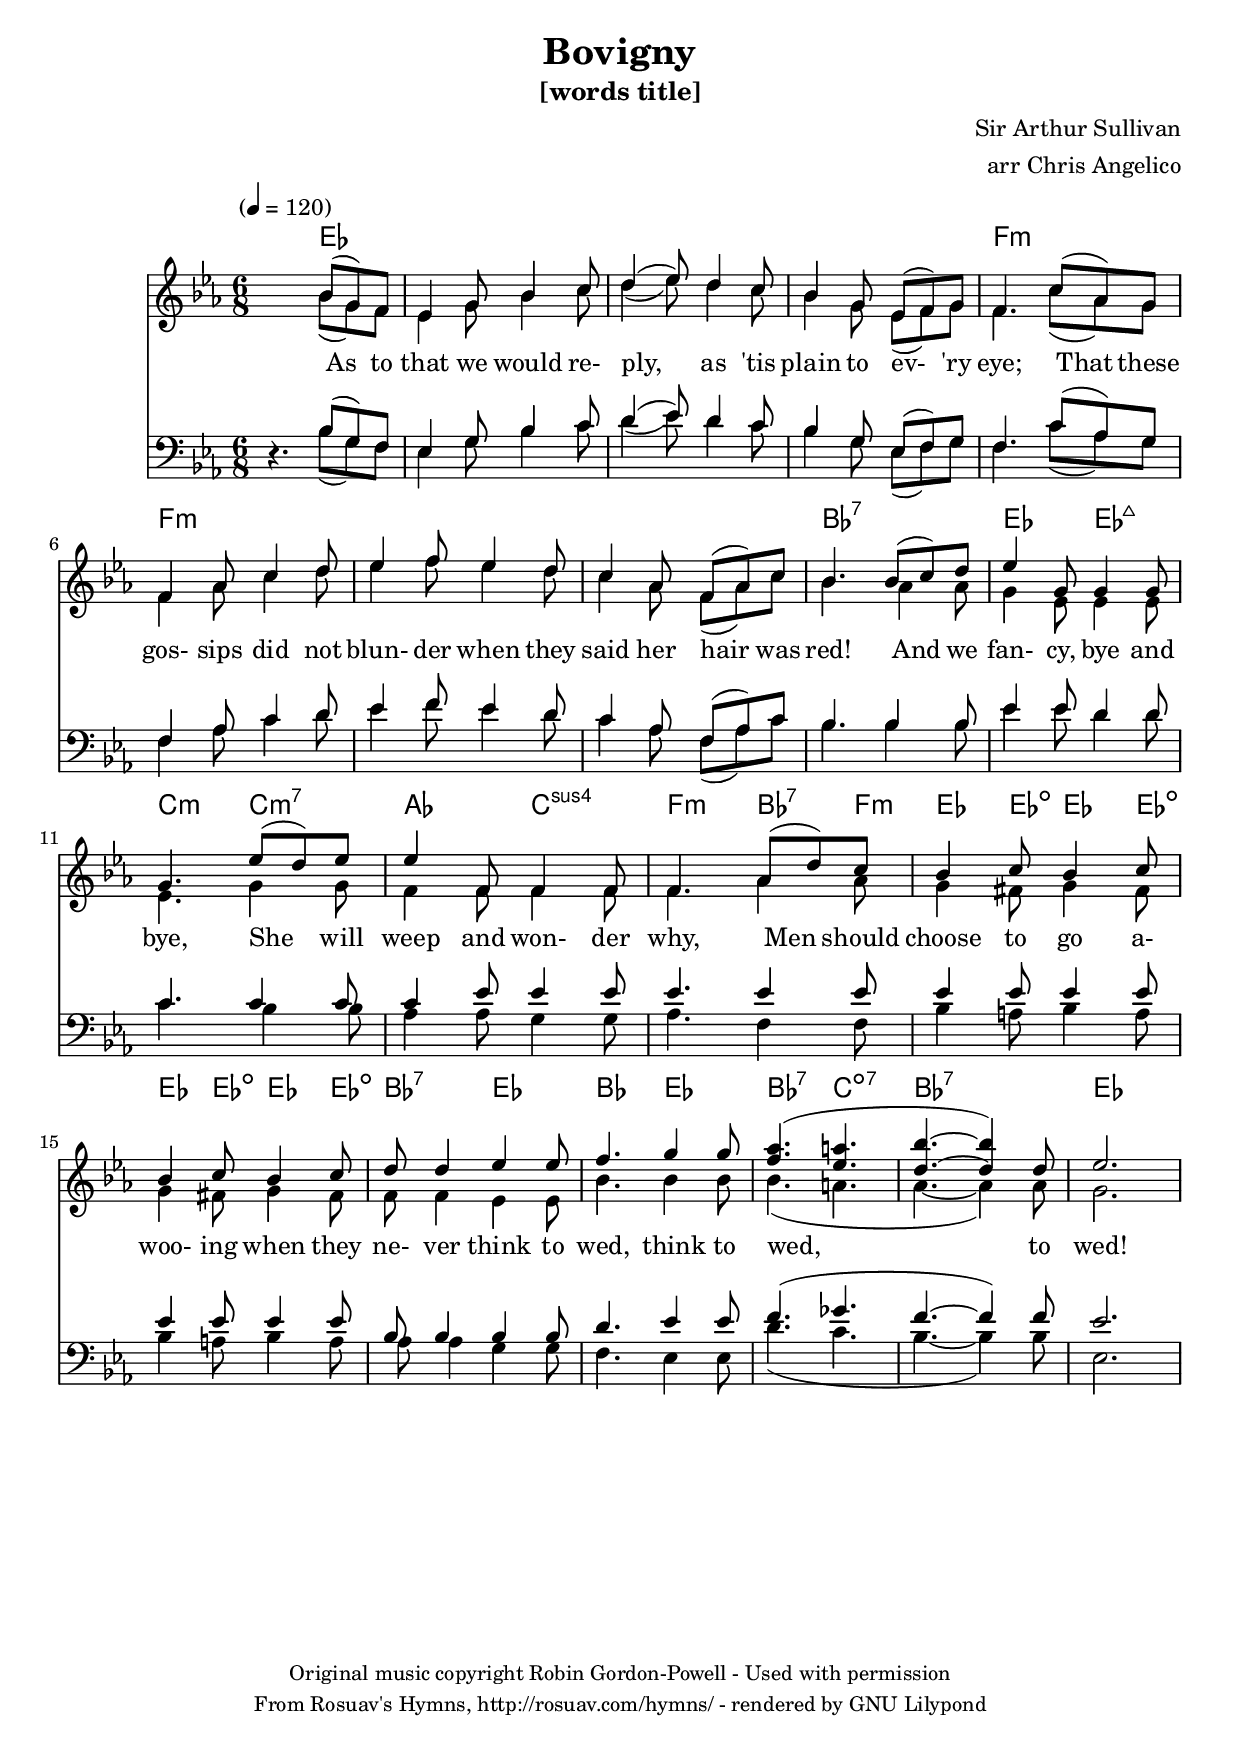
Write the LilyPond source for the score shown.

\version "2.24.0"
% As to that, we would reply
\include "Hymnal.ly"

\header
{
    title="Bovigny"
    subtitle="[words title]"
    % poet=""
    composer="Sir Arthur Sullivan" % circa 1898
    arranger="arr Chris Angelico" % 2011-10-09
    % meter="" ??
    % piece="" ??
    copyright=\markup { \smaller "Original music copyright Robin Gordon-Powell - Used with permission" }
}

\score {
    <<
        \new ChordNames {
            \set chordChanges = ##t
            \transpose c c,
            \chordmode {
		s4.
		ef4 ef8 ef4 ef8 ef4 ef8 ef4 ef8 ef4 ef8 ef4 ef8 ef4 ef8 f4.:m
		f4:m f8:m f4:m f8:m f4:m f8:m f4:m f8:m f4:m f8:m f4:m f8:m f4:m f8:m bf4.:7
		bf:7 ef ef:maj c:m c:m7 af c:sus4 f:m bf4:7 f8:m
		% ef ef ef:dim ef ef ef:dim ef ef ef:dim ef ef ef:dim bf:7 bf:7 bf:7 ef ef ef bf bf bf
		ef4 ef8:dim ef4 ef8:dim ef4 ef8:dim ef4 ef8:dim bf8:7 bf4:7 ef4 ef8 bf4.
		% ef ef ef bf:7 bf:7 bf:7 c:dim7 c:dim7 c:dim7 bf4.:7(bf4:7) bf8:7 ef2.
		ef4 ef8 bf4.:7 c:dim7 bf4.:7~bf4:7 bf8:7 ef2.
            }
        }
        \new Staff <<
            \set Staff.midiInstrument = "acoustic grand"
            \key ef \major
            \time 6/8
            \tempo "" 4 = 120
            \new Voice = "sops" \relative f' {
                s4.
                \voiceOne
		bf8(g) f ef4 g8 bf4 c8 d4(ef8) d4 c8 bf4 g8 ef(f) g f4.
		c'8(af) g f4 af8 c4 d8 ef4 f8 ef4 d8 c4 af8 f(af) c bf4.
		bf8(c) d ef4 g,8 g4 g8 g4. ef'8(d) ef ef4 f,8 f4 f8 f4.
		af8(d) c bf4 c8 bf4 c8 bf4 c8 bf4 c8 d d4 ef ef8 f4.
		% g4 g8 f4.(ef d~d4) d8 ef2.
		g4 g8 <af f>4.( <a ef> <bf d,> ~ <bf d,>4) d,8 ef2. % incl Jacqueline's line
            }
            \addlyrics { \lyr \lyricmode {
                !As to that we would re- ply, as 'tis plain to ev- 'ry eye;
		!That these gos- sips did not blun- der when they said her hair was red!
		!And we fan- cy, bye and bye, She will weep and won- der why,
		!Men should choose to go a- woo- ing when they ne- ver think to wed,
		!think to wed, to wed!
            } }
            \new Voice = "alto" \relative f' {
                s4. % The same rest, but as a spacer so it doesn't print
                \voiceTwo
		bf8(g) f ef4 g8 bf4 c8 d4(ef8) d4 c8 bf4 g8 ef(f) g f4.
		c'8(af) g f4 af8 c4 d8 ef4 f8 ef4 d8 c4 af8 f(af) c bf4.
		af4 af8 g4 ef8 ef4 ef8 ef4. g4 g8 f4 f8 f4 f8 f4.
		af4 af8 g4 fs8 g4 fs8 g4 fs8 g4 fs8 f f4 ef ef8 bf'4.
		bf4 bf8 bf4.(a af~af4) af8 g2.
            }
        >>
        \new Staff <<
            \clef bass
            \key ef \major
            \new Voice = "tenor" \relative c' {
                r4.
                \voiceOne
		bf8(g) f ef4 g8 bf4 c8 d4(ef8) d4 c8 bf4 g8 ef(f) g f4.
		c'8(af) g f4 af8 c4 d8 ef4 f8 ef4 d8 c4 af8 f(af) c bf4.
		bf4 bf8 ef4 ef8 d4 d8 c4. c4 c8 c4 ef8 ef4 ef8 ef4.
		ef4 ef8 ef4 ef8 ef4 ef8 ef4 ef8 ef4 ef8 bf8 bf4 bf bf8 d4.
		ef4 ef8 f4.(gf f~f4) f8 ef2.
            }
            \new Voice = "bass" \relative c' {
                s4.
                \voiceTwo
		bf8(g) f ef4 g8 bf4 c8 d4(ef8) d4 c8 bf4 g8 ef(f) g f4.
		c'8(af) g f4 af8 c4 d8 ef4 f8 ef4 d8 c4 af8 f(af) c bf4.
		bf4 bf8 ef4 ef8 d4 d8 c4. bf4 bf8 af4 af8 g4 g8 af4.
		f4 f8 bf4 a8 bf4 a8 bf4a8 bf4 a8 af af4 g g8 f4.
		ef4 ef8 d'4.(c bf~bf4) bf8 ef,2.
            }
        >>
    >>
    \layout { }
    % \midi { \context { \ChordNames \remove Note_performer } } % Stop chords from sounding in the MIDI
    \midi { } % Sound the chords
}
